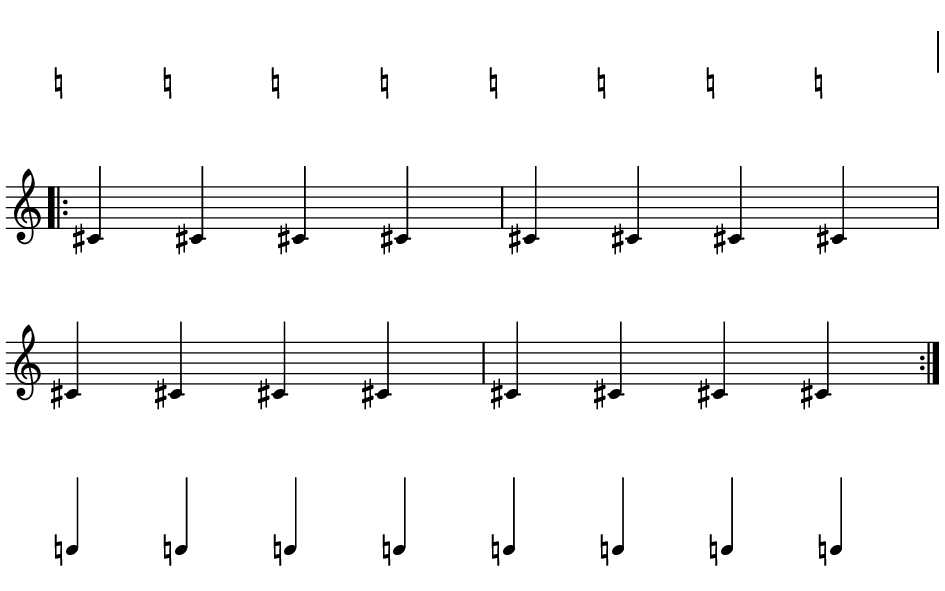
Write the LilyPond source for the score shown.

\version "2.20.0"

\paper{
  paper-width = 160
  paper-height = 100

  top-margin = 0
  bottom-margin = 0
  left-margin = 1
  right-margin = 1
  
  system-system-spacing =
  #'((basic-distance . 15)  %this controls space between lines default = 12
      (minimum-distance . 8)
      (padding . 1)
      (stretchability . 60)) 

}

\book {

  \header {
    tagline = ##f
  }

  \score {

    <<

      \override Score.BarNumber.break-visibility = ##(#f #f #f)

      \new Staff \with {
        \omit TimeSignature
        % \omit BarLine
        %\omit Clef
        \omit KeySignature
        \override StaffSymbol.thickness = #1
         \accidentalStyle dodecaphonic
      }

      {
        \time 4/4
        %\override TupletBracket.bracket-visibility = ##t
        \override TupletBracket.bracket-visibility = ##f
        \override TupletNumber.visibility = ##f
        %S\set tupletFullLength = ##t
        \override NoteHead.font-size = #-1
        \override Stem.details.beamed-lengths = #'(7)
        \override Stem.details.lengths = #'(7)
        \override NoteColumn.accent-skip = ##t
        %\stopStaff
        %\once \override TupletNumber #'text = "7:4"
        
        
        \stopStaff
        \override NoteHead.transparent = ##t
        \override NoteHead.no-ledgers = ##t 
        \override Script.transparent = ##t
        \override Stem.transparent = ##t  
        \override TupletBracket.bracket-visibility = ##f
        \override TupletNumber.transparent = ##t
        \override Staff.Clef.transparent =##t
        \override Staff.BarLine.transparent =##t
        c'4c'c'c'c'c'c'c'
        
        
        
        
        
        \startStaff
        \override NoteHead.transparent = ##f
        \override NoteHead.no-ledgers = ##f
        \override Script.transparent = #f
        \override Stem.transparent = ##f
        \override TupletBracket.bracket-visibility = ##t
        \override TupletNumber.transparent = ##f
        \override Staff.Clef.transparent =##f
        \override Staff.BarLine.transparent =##f
 
        \repeat volta 2{
         cis'4 cis' cis' cis' cis' cis' cis' cis' cis' cis' cis' cis' cis' cis' cis' cis'
         %gis4 gis gis gis  gis gis gis gis  gis gis gis gis  gis gis gis gis
        % a4 a a a    a a a a    a a a a    a a a a
        } 
        
        
        
       
        
        
        \stopStaff
        \override Staff.Clef.transparent =##t
        c'4c'c'c'c'c'c'c'
        
      }

    >>

    \layout{
      \context {
        \Score
        proportionalNotationDuration = #(ly:make-moment 1/20)
        %proportionalNotationDuration = #(ly:make-moment 1/28)
        %proportionalNotationDuration = #(ly:make-moment 1/8)
        %\override SpacingSpanner.uniform-stretching = ##t
        %  \override SpacingSpanner.strict-note-spacing = ##t
        %  \override SpacingSpanner.strict-grace-spacing = ##t
        \override Beam.breakable = ##t
        \override Glissando.breakable = ##t
        \override TextSpanner.breakable = ##t
        \override NoteHead.no-ledgers = ##t 
      }

      indent = 0
      line-width = 158
      #(layout-set-staff-size 20)
      \hide Stem
      \hide NoteHead
      \hide LedgerLineSpanner
      \hide TupletNumber 
    }

    \midi{}

  }
}

